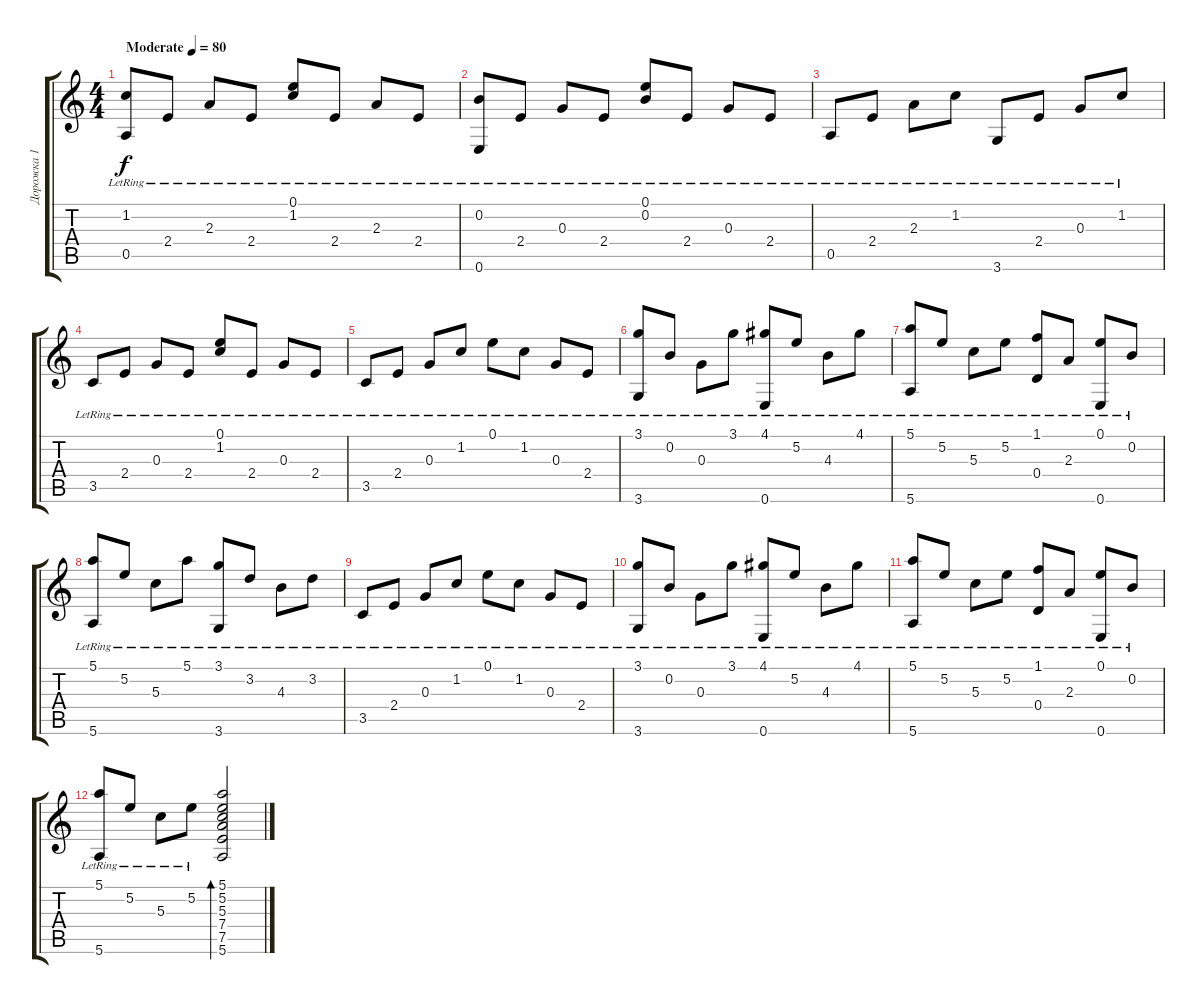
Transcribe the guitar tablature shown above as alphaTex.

\track ("Дорожка 1" "Дорожка 1") {instrument acousticguitarsteel}
\staff {score tabs}
\tuning (E4 B3 G3 D3 A2 E2) {hide}
\ts (4 4)
\tempo (80 "Moderate")
\clef g2
\ks c
(1.2{lr} 0.5{lr}).8{dy f instrument acousticguitarsteel} 2.4{lr}.8 2.3{lr}.8 2.4{lr}.8 (0.1{lr} 1.2{lr}).8 2.4{lr}.8 2.3{lr}.8 2.4{lr}.8 |
(0.2{lr} 0.6{lr}).8 2.4{lr}.8 0.3{lr}.8 2.4{lr}.8 (0.1{lr} 0.2{lr}).8 2.4{lr}.8 0.3{lr}.8 2.4{lr}.8 |
0.5{lr}.8 2.4{lr}.8 2.3{lr}.8 1.2{lr}.8 3.6{lr}.8 2.4{lr}.8 0.3{lr}.8 1.2{lr}.8 |
3.5{lr}.8 2.4{lr}.8 0.3{lr}.8 2.4{lr}.8 (0.1{lr} 1.2{lr}).8 2.4{lr}.8 0.3{lr}.8 2.4{lr}.8 |
3.5{lr}.8 2.4{lr}.8 0.3{lr}.8 1.2{lr}.8 0.1{lr}.8 1.2{lr}.8 0.3{lr}.8 2.4{lr}.8 |
(3.1{lr} 3.6{lr}).8 0.2{lr}.8 0.3{lr}.8 3.1{lr}.8 (4.1{lr} 0.6{lr}).8 5.2{lr}.8 4.3{lr}.8 4.1{lr}.8 |
(5.1{lr} 5.6{lr}).8 5.2{lr}.8 5.3{lr}.8 5.2{lr}.8 (1.1{lr} 0.4{lr}).8 2.3{lr}.8 (0.1{lr} 0.6{lr}).8 0.2{lr}.8 |
(5.1{lr} 5.6{lr}).8 5.2{lr}.8 5.3{lr}.8 5.1{lr}.8 (3.1{lr} 3.6{lr}).8 3.2{lr}.8 4.3{lr}.8 3.2{lr}.8 |
3.5{lr}.8 2.4{lr}.8 0.3{lr}.8 1.2{lr}.8 0.1{lr}.8 1.2{lr}.8 0.3{lr}.8 2.4{lr}.8 |
(3.1{lr} 3.6{lr}).8 0.2{lr}.8 0.3{lr}.8 3.1{lr}.8 (4.1{lr} 0.6{lr}).8 5.2{lr}.8 4.3{lr}.8 4.1{lr}.8 |
(5.1{lr} 5.6{lr}).8 5.2{lr}.8 5.3{lr}.8 5.2{lr}.8 (1.1{lr} 0.4{lr}).8 2.3{lr}.8 (0.1{lr} 0.6{lr}).8 0.2{lr}.8 |
(5.1{lr} 5.6{lr}).8 5.2{lr}.8 5.3{lr}.8 5.2{lr}.8 (5.1 5.2 5.3 7.4 7.5 5.6).2{bd 240}
